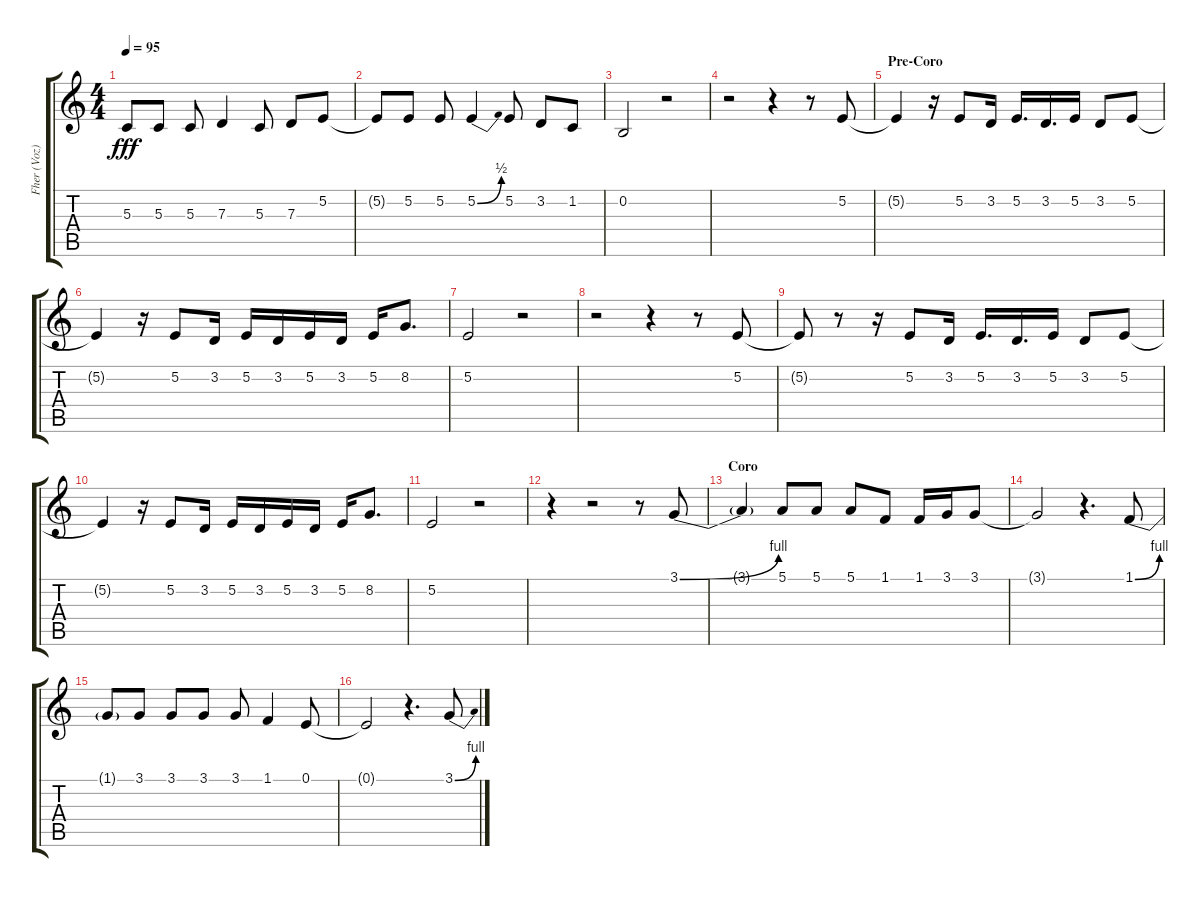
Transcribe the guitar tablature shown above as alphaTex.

\track ("Fher (Voz)" "Fher (Voz)") {instrument violin}
\staff {score tabs}
\tuning (E4 B3 G3 D3 A2 E2) {hide}
\ts (4 4)
\tempo 95
\clef g2
\ks c
5.3{t}.8{dy fff} 5.3.8 5.3.8 7.3.4 5.3.8 7.3.8 5.2.8 |
5.2{t}.8 5.2.8 5.2.8 5.2{be (bend 0 0 60 2)}.4 5.2.8 3.2.8 1.2.8 |
0.2.2 r.2 |
r.2 r.4 r.8 5.2.8 |
\section ("" "Pre-Coro")
5.2{t}.4 r.16 5.2.8 3.2.16 5.2.16{d} 3.2.16{d} 5.2.16 3.2.8 5.2.8 |
5.2{t}.4 r.16 5.2.8 3.2.16 5.2.16 3.2.16 5.2.16 3.2.16 5.2.16 8.2.8{d} |
5.2.2 r.2 |
r.2 r.4 r.8 5.2.8 |
5.2{t}.8 r.8 r.16 5.2.8 3.2.16 5.2.16{d} 3.2.16{d} 5.2.16 3.2.8 5.2.8 |
5.2{t}.4 r.16 5.2.8 3.2.16 5.2.16 3.2.16 5.2.16 3.2.16 5.2.16 8.2.8{d} |
5.2.2 r.2 |
r.4 r.2 r.8 3.1{be (bend 0 0 60 4)}.8 |
\section ("" "Coro")
3.1{t}.4 5.1.8 5.1.8 5.1.8 1.1.8 1.1.16 3.1.16 3.1.8 |
3.1{t}.2 r.4{d} 1.1{be (bend 0 0 60 4)}.8 |
1.1{t}.8 3.1.8 3.1.8 3.1.8 3.1.8 1.1.4 0.1.8 |
0.1{t}.2 r.4{d} 3.1{be (bend 0 0 60 4)}.8
